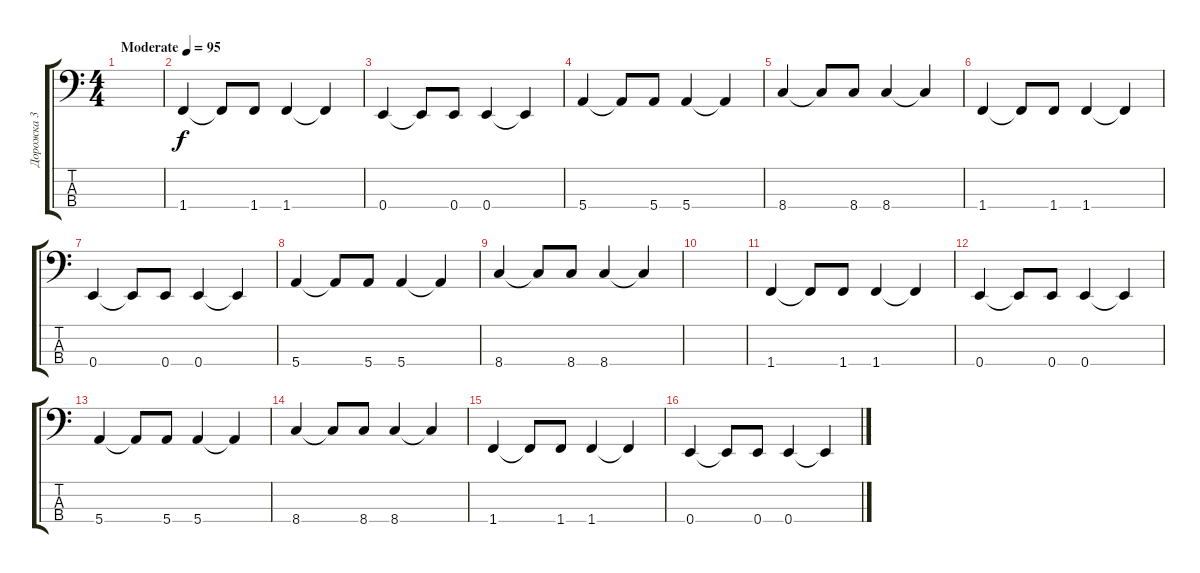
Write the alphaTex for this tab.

\track ("Дорожка 3" "Дорожка 3") {instrument electricbassfinger}
\staff {score tabs}
\tuning (G2 D2 A1 E1) {hide}
\ts (4 4)
\tempo (95 "Moderate")
\clef f4
\ks c
|
1.4.4 1.4{t}.8 1.4.8 1.4.4 1.4{t}.4 |
0.4.4 0.4{t}.8 0.4.8 0.4.4 0.4{t}.4 |
5.4.4 5.4{t}.8 5.4.8 5.4.4 5.4{t}.4 |
8.4.4 8.4{t}.8 8.4.8 8.4.4 8.4{t}.4 |
1.4.4 1.4{t}.8 1.4.8 1.4.4 1.4{t}.4 |
0.4.4 0.4{t}.8 0.4.8 0.4.4 0.4{t}.4 |
5.4.4 5.4{t}.8 5.4.8 5.4.4 5.4{t}.4 |
8.4.4 8.4{t}.8 8.4.8 8.4.4 8.4{t}.4 |
|
1.4.4 1.4{t}.8 1.4.8 1.4.4 1.4{t}.4 |
0.4.4 0.4{t}.8 0.4.8 0.4.4 0.4{t}.4 |
5.4.4 5.4{t}.8 5.4.8 5.4.4 5.4{t}.4 |
8.4.4 8.4{t}.8 8.4.8 8.4.4 8.4{t}.4 |
1.4.4 1.4{t}.8 1.4.8 1.4.4 1.4{t}.4 |
0.4.4 0.4{t}.8 0.4.8 0.4.4 0.4{t}.4
